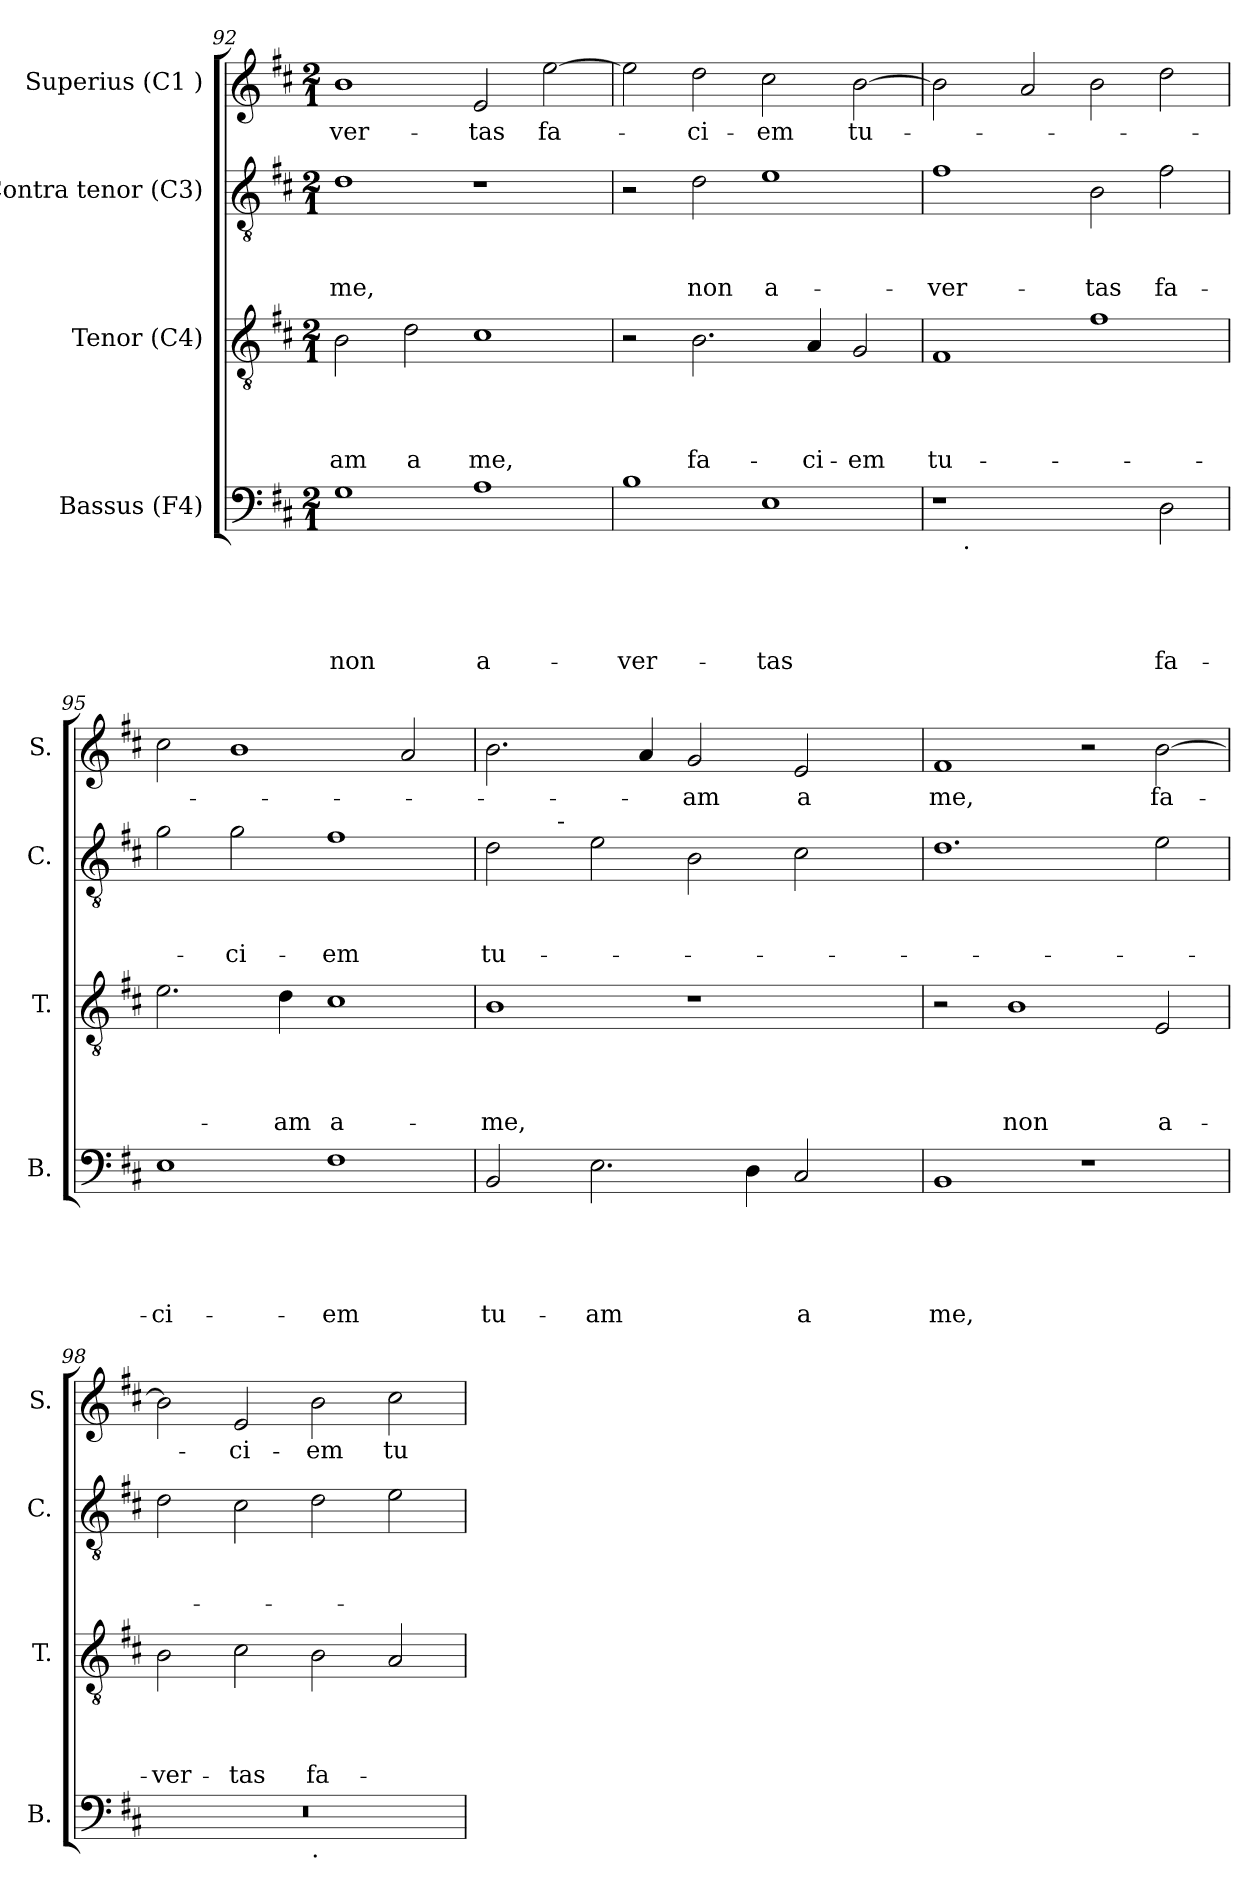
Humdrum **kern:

**kern	**text	**text	**text	**text	**text	**kern	**text	**text	**text	**text	**kern	**text	**text	**text	**kern	**text
*part4	*part4	*part4	*part4	*part4	*part4	*part3	*part3	*part3	*part3	*part3	*part2	*part2	*part2	*part2	*part1	*part1
*staff4	*staff4	*staff4	*staff4	*staff4	*staff4	*staff3	*staff3	*staff3	*staff3	*staff3	*staff2	*staff2	*staff2	*staff2	*staff1	*staff1
*I"Bassus (F4)	*	*	*	*	*	*I"Tenor (C4)	*	*	*	*	*I"Contra tenor (C3)	*	*	*	*I"Superius (C1 )	*
*I'B.	*	*	*	*	*	*I'T.	*	*	*	*	*I'C.	*	*	*	*I'S.	*
!!LO:LB:g=z
*clefF4	*	*	*	*	*	*clefGv2	*	*	*	*	*clefGv2	*	*	*	*clefG2	*
*k[f#c#]	*	*	*	*	*	*k[f#c#]	*	*	*	*	*k[f#c#]	*	*	*	*k[f#c#]	*
*D:	*	*	*	*	*	*D:	*	*	*	*	*D:	*	*	*	*D:	*
*M2/1	*	*	*	*	*	*M2/1	*	*	*	*	*M2/1	*	*	*	*M2/1	*
=92	=92	=92	=92	=92	=92	=92	=92	=92	=92	=92	=92	=92	=92	=92	=92	=92
!	!	!	!	!	!LO:LY:b	!	!	!	!	!LO:LY:b	!	!	!	!LO:LY:b	!	!LO:LY:b
1G	.	.	.	.	non	2B\	.	.	.	-am	1d	.	.	me,	1b	-ver-
!	!	!	!	!	!	!	!	!	!	!LO:LY:b	!	!	!	!	!	!
.	.	.	.	.	.	2d\	.	.	.	a	.	.	.	.	.	.
!	!	!	!	!	!LO:LY:b:rj	!	!	!	!	!LO:LY:b	!	!	!	!	!	!LO:LY:b
1A	.	.	.	.	a-	1c#	.	.	.	me,	1r	.	.	.	2e/	-tas
!	!	!	!	!	!	!	!	!	!	!	!	!	!	!	!	!LO:LY:b
.	.	.	.	.	.	.	.	.	.	.	.	.	.	.	[>2ee\	fa-
=93	=93	=93	=93	=93	=93	=93	=93	=93	=93	=93	=93	=93	=93	=93	=93	=93
!	!	!	!	!	!LO:LY:b	!	!	!	!	!	!	!	!	!	!	!
1B	.	.	.	.	-ver-	2r	.	.	.	.	2r	.	.	.	2ee\]	.
!	!	!	!	!	!	!	!	!	!	!LO:LY:b	!	!	!	!LO:LY:b	!	!LO:LY:b
.	.	.	.	.	.	2.B\	.	.	.	fa-	2d\	.	.	non	2dd\	-ci-
!	!	!	!	!	!LO:LY:b	!	!	!	!	!	!	!	!	!LO:LY:b:rj	!	!LO:LY:b
1E	.	.	.	.	-tas	.	.	.	.	.	1e	.	.	a-	2cc#\	-em
!	!	!	!	!	!	!	!	!	!	!LO:LY:b	!	!	!	!	!	!
.	.	.	.	.	.	4A/	.	.	.	-ci-	.	.	.	.	.	.
!	!	!	!	!	!	!	!	!	!	!LO:LY:b	!	!	!	!	!	!LO:LY:b
.	.	.	.	.	.	2G/	.	.	.	-em	.	.	.	.	[>2b\	tu-
=94	=94	=94	=94	=94	=94	=94	=94	=94	=94	=94	=94	=94	=94	=94	=94	=94
!	!	!	!	!	!	!	!	!	!	!LO:LY:b	!	!	!	!LO:LY:b	!	!
*^	*	*	*	*	*	*	*	*	*	*	*	*	*	*	*	*
1r	8ryy	.	.	.	.	.	1F#	.	.	.	tu-	1f#	.	.	-ver-	2b\]	.
!	!LO:TX:b:t=.	!	!	!	!	!	!	!	!	!	!	!	!	!	!	!	!
.	1...ryy	.	.	.	.	.	.	.	.	.	.	.	.	.	.	.	.
.	.	.	.	.	.	.	.	.	.	.	.	.	.	.	.	2a/	.
!	!	!	!	!	!	!	!	!	!	!	!	!	!	!	!LO:LY:b	!	!
2ryy	.	.	.	.	.	.	1f#	.	.	.	.	2B\	.	.	-tas	2b\	.
!	!	!	!	!	!	!LO:LY:b	!	!	!	!	!	!	!	!	!LO:LY:b	!	!
2D\	.	.	.	.	.	fa-	.	.	.	.	.	2f#\	.	.	fa-	2dd\	.
=95	=95	=95	=95	=95	=95	=95	=95	=95	=95	=95	=95	=95	=95	=95	=95	=95	=95
!	!	!	!	!	!	!LO:LY:b	!	!	!	!	!	!	!	!	!	!	!
*v	*v	*	*	*	*	*	*	*	*	*	*	*	*	*	*	*	*
1E	.	.	.	.	-ci-	2.e\	.	.	.	.	2g\	.	.	.	2cc#\	.
!	!	!	!	!	!	!	!	!	!	!	!	!	!	!LO:LY:b	!	!
.	.	.	.	.	.	.	.	.	.	.	2g\	.	.	-ci-	1b	.
!	!	!	!	!	!	!	!	!	!	!LO:LY:b	!	!	!	!	!	!
.	.	.	.	.	.	4d\	.	.	.	-am	.	.	.	.	.	.
!	!	!	!	!	!LO:LY:b	!	!	!	!	!LO:LY:b:rj	!	!	!	!LO:LY:b	!	!
1F#	.	.	.	.	-em	1c#	.	.	.	a-	1f#	.	.	-em	.	.
.	.	.	.	.	.	.	.	.	.	.	.	.	.	.	2a/	.
!!LO:LB:g=z
=96	=96	=96	=96	=96	=96	=96	=96	=96	=96	=96	=96	=96	=96	=96	=96	=96
!	!	!	!	!	!LO:LY:b	!	!	!	!	!LO:LY:b	!	!	!	!LO:LY:b	!	!
*	*	*	*	*	*	*	*	*	*	*	*^	*	*	*	*	*
2BB/	.	.	.	.	tu-	1B	.	.	.	-me,	2d\	3ryy	.	.	tu-	2.b\	.
.	.	.	.	.	.	.	.	.	.	.	.	48.ryy	.	.	.	.	.
!	!	!	!	!	!	!	!	!	!	!	!	!LO:TX:a:t=-	!	!	!	!	!
.	.	.	.	.	.	.	.	.	.	.	.	3%2ryy	.	.	.	.	.
!	!	!	!	!	!LO:LY:b	!	!	!	!	!	!	!	!	!	!	!	!
2.E\	.	.	.	.	-am	.	.	.	.	.	2e\	.	.	.	.	.	.
.	.	.	.	.	.	.	.	.	.	.	.	.	.	.	.	4a/	.
!	!	!	!	!	!	!	!	!	!	!	!	!	!	!	!	!	!LO:LY:b
.	.	.	.	.	.	1r	.	.	.	.	2B\	.	.	.	.	2g/	-am
.	.	.	.	.	.	.	.	.	.	.	.	3%2ryy	.	.	.	.	.
4D\	.	.	.	.	.	.	.	.	.	.	.	.	.	.	.	.	.
!	!	!	!	!	!LO:LY:b	!	!	!	!	!	!	!	!	!	!	!	!LO:LY:b
2C#/	.	.	.	.	a	.	.	.	.	.	2c#\	.	.	.	.	2e/	a
.	.	.	.	.	.	.	.	.	.	.	.	6ryy	.	.	.	.	.
.	.	.	.	.	.	.	.	.	.	.	.	12ryy	.	.	.	.	.
.	.	.	.	.	.	.	.	.	.	.	.	24ryy	.	.	.	.	.
.	.	.	.	.	.	.	.	.	.	.	.	96ryy	.	.	.	.	.
=97	=97	=97	=97	=97	=97	=97	=97	=97	=97	=97	=97	=97	=97	=97	=97	=97	=97
!	!	!	!	!	!LO:LY:b	!	!	!	!	!	!	!	!	!	!	!	!LO:LY:b
*	*	*	*	*	*	*	*	*	*	*	*v	*v	*	*	*	*	*
1BB	.	.	.	.	me,	2r	.	.	.	.	1.d	.	.	.	1f#	me,
!	!	!	!	!	!	!	!	!	!	!LO:LY:b	!	!	!	!	!	!
.	.	.	.	.	.	1B	.	.	.	non	.	.	.	.	.	.
1r	.	.	.	.	.	.	.	.	.	.	.	.	.	.	2r	.
!	!	!	!	!	!	!	!	!	!	!LO:LY:b	!	!	!	!	!	!LO:LY:b
.	.	.	.	.	.	2E/	.	.	.	a-	2e\	.	.	.	[>2b\	fa-
=98	=98	=98	=98	=98	=98	=98	=98	=98	=98	=98	=98	=98	=98	=98	=98	=98
!	!	!	!	!	!	!	!	!	!	!LO:LY:b	!	!	!	!	!	!
*^	*	*	*	*	*	*	*	*	*	*	*	*	*	*	*	*
0r	1ryy	.	.	.	.	.	2B\	.	.	.	-ver-	2d\	.	.	.	2b\]	.
!	!	!	!	!	!	!	!	!	!	!	!LO:LY:b	!	!	!	!	!	!LO:LY:b
.	.	.	.	.	.	.	2c#\	.	.	.	-tas	2c#\	.	.	.	2e/	-ci-
!	!LO:TX:b:t=.	!	!	!	!	!	!	!	!	!	!	!	!	!	!	!	!
!	!	!	!	!	!	!	!	!	!	!	!LO:LY:b	!	!	!	!	!	!LO:LY:b
.	1ryy	.	.	.	.	.	2B\	.	.	.	fa-	2d\	.	.	.	2b\	-em
!	!	!	!	!	!	!	!	!	!	!	!	!	!	!	!	!	!LO:LY:b
.	.	.	.	.	.	.	2A/	.	.	.	.	2e\	.	.	.	2cc#\	tu-
*v	*v	*	*	*	*	*	*	*	*	*	*	*	*	*	*	*	*
=	=	=	=	=	=	=	=	=	=	=	=	=	=	=	=	=
*-	*-	*-	*-	*-	*-	*-	*-	*-	*-	*-	*-	*-	*-	*-	*-	*-
